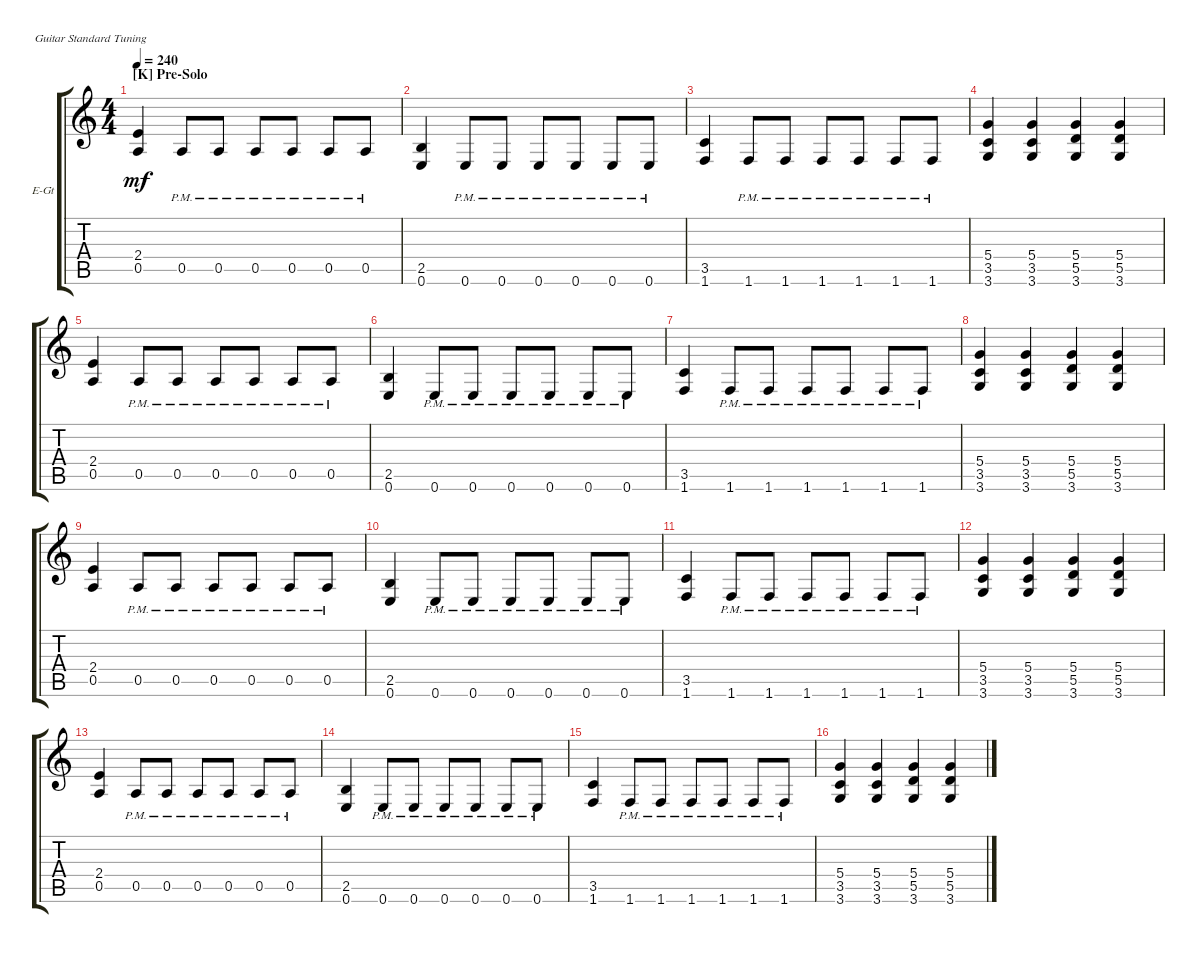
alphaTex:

\defaultSystemsLayout 4
\bracketExtendMode groupsimilarinstruments
\firstSystemTrackNameOrientation horizontal
\otherSystemsTrackNameOrientation horizontal
\track ("Rhythm Main" "E-Gt") {instrument distortionguitar}
\staff {score tabs}
\tuning (E4 B3 G3 D3 A2 E2)
\ts (4 4)
\section ("K" "Pre-Solo")
\tempo 240
\clef g2
\ks c
(0.5 2.4).4{dy mf} 0.5{pm}.8 0.5{pm}.8 0.5{pm}.8 0.5{pm}.8 0.5{pm}.8 0.5{pm}.8 |
(0.6 2.5).4 0.6{pm}.8 0.6{pm}.8 0.6{pm}.8 0.6{pm}.8 0.6{pm}.8 0.6{pm}.8 |
(1.6 3.5).4 1.6{pm}.8 1.6{pm}.8 1.6{pm}.8 1.6{pm}.8 1.6{pm}.8 1.6{pm}.8 |
(3.6 3.5 5.4).4 (3.6 3.5 5.4).4 (3.6 5.5 5.4).4 (3.6 5.5 5.4).4 |
(0.5 2.4).4 0.5{pm}.8 0.5{pm}.8 0.5{pm}.8 0.5{pm}.8 0.5{pm}.8 0.5{pm}.8 |
(0.6 2.5).4 0.6{pm}.8 0.6{pm}.8 0.6{pm}.8 0.6{pm}.8 0.6{pm}.8 0.6{pm}.8 |
(1.6 3.5).4 1.6{pm}.8 1.6{pm}.8 1.6{pm}.8 1.6{pm}.8 1.6{pm}.8 1.6{pm}.8 |
(3.6 3.5 5.4).4 (3.6 3.5 5.4).4 (3.6 5.5 5.4).4 (3.6 5.5 5.4).4 |
(0.5 2.4).4 0.5{pm}.8 0.5{pm}.8 0.5{pm}.8 0.5{pm}.8 0.5{pm}.8 0.5{pm}.8 |
(0.6 2.5).4 0.6{pm}.8 0.6{pm}.8 0.6{pm}.8 0.6{pm}.8 0.6{pm}.8 0.6{pm}.8 |
(1.6 3.5).4 1.6{pm}.8 1.6{pm}.8 1.6{pm}.8 1.6{pm}.8 1.6{pm}.8 1.6{pm}.8 |
(3.6 3.5 5.4).4 (3.6 3.5 5.4).4 (3.6 5.5 5.4).4 (3.6 5.5 5.4).4 |
(0.5 2.4).4 0.5{pm}.8 0.5{pm}.8 0.5{pm}.8 0.5{pm}.8 0.5{pm}.8 0.5{pm}.8 |
(0.6 2.5).4 0.6{pm}.8 0.6{pm}.8 0.6{pm}.8 0.6{pm}.8 0.6{pm}.8 0.6{pm}.8 |
(1.6 3.5).4 1.6{pm}.8 1.6{pm}.8 1.6{pm}.8 1.6{pm}.8 1.6{pm}.8 1.6{pm}.8 |
(3.6 3.5 5.4).4 (3.6 3.5 5.4).4 (3.6 5.5 5.4).4 (3.6 5.5 5.4).4
